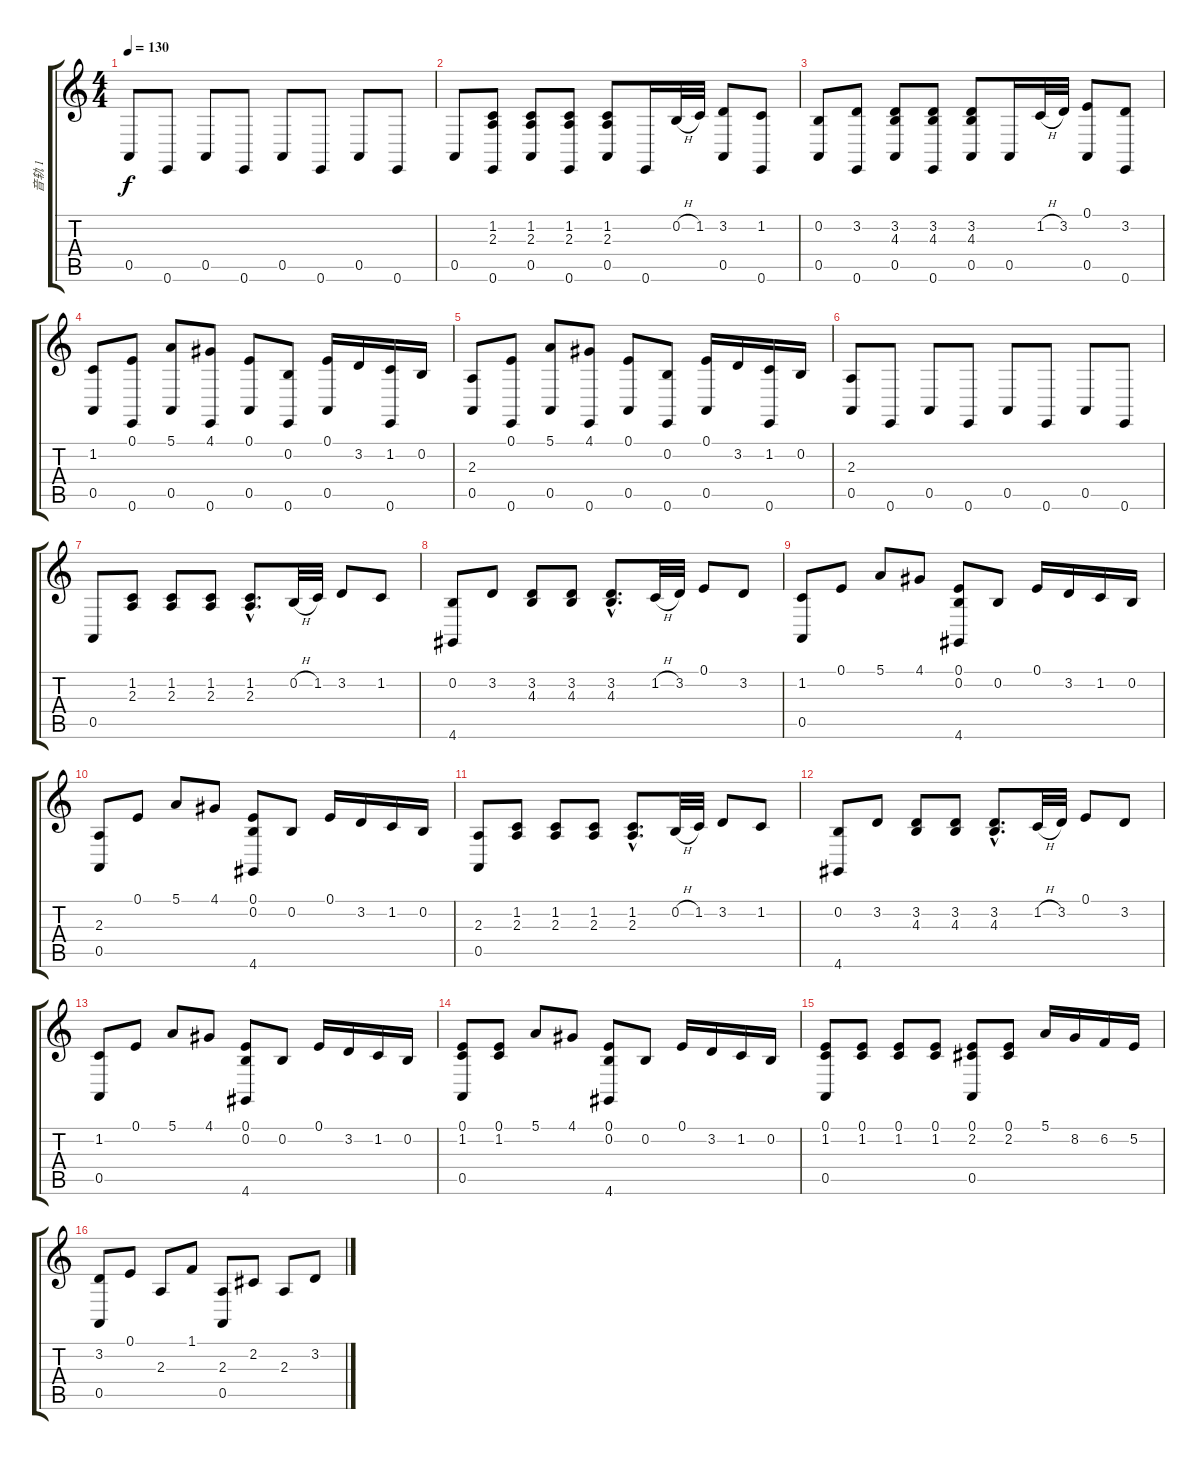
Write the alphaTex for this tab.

\track ("音轨 1" "音轨 1") {instrument electricgrandpiano}
\staff {score tabs}
\tuning (E4 B3 G3 D3 A2 E2) {hide}
\ts (4 4)
\tempo 130
\clef g2
\ks c
0.5.8{dy f instrument electricgrandpiano} 0.6.8 0.5.8 0.6.8 0.5.8 0.6.8 0.5.8 0.6.8 |
0.5.8 (1.2 2.3 0.6).8 (1.2 2.3 0.5).8 (1.2 2.3 0.6).8 (1.2 2.3 0.5).8 0.6.16 0.2{h}.32 1.2.32 (3.2 0.5).8 (1.2 0.6).8 |
(0.2 0.5).8 (3.2 0.6).8 (3.2 4.3 0.5).8 (3.2 4.3 0.6).8 (3.2 4.3 0.5).8 0.5.16 1.2{h}.32 3.2.32 (0.1 0.5).8 (3.2 0.6).8 |
(1.2 0.5).8 (0.1 0.6).8 (5.1 0.5).8 (4.1 0.6).8 (0.1 0.5).8 (0.2 0.6).8 (0.1 0.5).16 3.2.16 (1.2 0.6).16 0.2.16 |
(2.3 0.5).8 (0.1 0.6).8 (5.1 0.5).8 (4.1 0.6).8 (0.1 0.5).8 (0.2 0.6).8 (0.1 0.5).16 3.2.16 (1.2 0.6).16 0.2.16 |
(2.3 0.5).8 0.6.8 0.5.8 0.6.8 0.5.8 0.6.8 0.5.8 0.6.8 |
0.5.8 (1.2 2.3).8 (1.2 2.3).8 (1.2 2.3).8 (1.2{hac} 2.3{hac}).8{d} 0.2{h}.32 1.2.32 3.2.8 1.2.8 |
(0.2 4.6).8 3.2.8 (3.2 4.3).8 (3.2 4.3).8 (3.2{hac} 4.3{hac}).8{d} 1.2{h}.32 3.2.32 0.1.8 3.2.8 |
(1.2 0.5).8 0.1.8 5.1.8 4.1.8 (0.1 0.2 4.6).8 0.2.8 0.1.16 3.2.16 1.2.16 0.2.16 |
(2.3 0.5).8 0.1.8 5.1.8 4.1.8 (0.1 0.2 4.6).8 0.2.8 0.1.16 3.2.16 1.2.16 0.2.16 |
(2.3 0.5).8 (1.2 2.3).8 (1.2 2.3).8 (1.2 2.3).8 (1.2{hac} 2.3{hac}).8{d} 0.2{h}.32 1.2.32 3.2.8 1.2.8 |
(0.2 4.6).8 3.2.8 (3.2 4.3).8 (3.2 4.3).8 (3.2{hac} 4.3{hac}).8{d} 1.2{h}.32 3.2.32 0.1.8 3.2.8 |
(1.2 0.5).8 0.1.8 5.1.8 4.1.8 (0.1 0.2 4.6).8 0.2.8 0.1.16 3.2.16 1.2.16 0.2.16 |
(0.1 1.2 0.5).8 (0.1 1.2).8 5.1.8 4.1.8 (0.1 0.2 4.6).8 0.2.8 0.1.16 3.2.16 1.2.16 0.2.16 |
(0.1 1.2 0.5).8 (0.1 1.2).8 (0.1 1.2).8 (0.1 1.2).8 (0.1 2.2 0.5).8 (0.1 2.2).8 5.1.16 8.2.16 6.2.16 5.2.16 |
(3.2 0.5).8 0.1.8 2.3.8 1.1.8 (2.3 0.5).8 2.2.8 2.3.8 3.2.8
